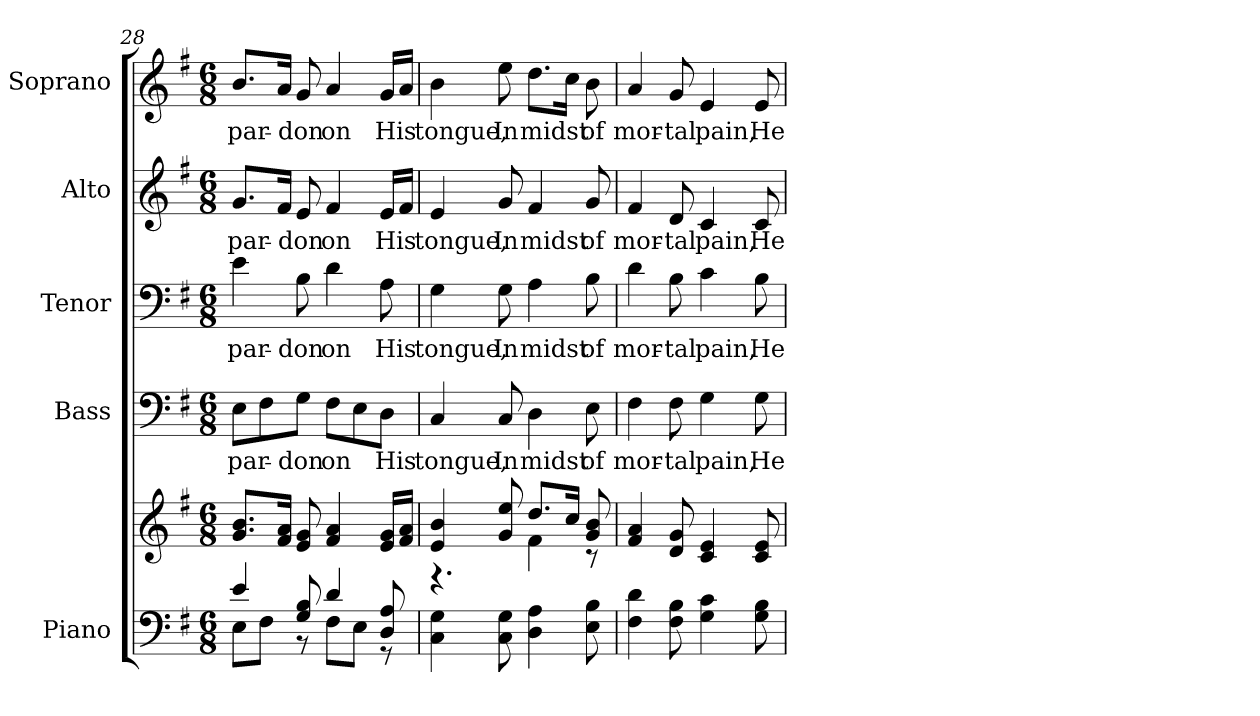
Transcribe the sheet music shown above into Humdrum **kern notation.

**kern	**kern	**kern	**text	**kern	**text	**kern	**text	**kern	**text
*part5	*part5	*part4	*part4	*part3	*part3	*part2	*part2	*part1	*part1
*staff6	*staff5	*staff4	*staff4	*staff3	*staff3	*staff2	*staff2	*staff1	*staff1
*I"Piano	*	*I"Bass	*	*I"Tenor	*	*I"Alto	*	*I"Soprano	*
*I'Pno.	*	*I'B.	*	*I'T.	*	*I'A.	*	*I'S.	*
*clefF4	*clefG2	*clefF4	*	*clefF4	*	*clefG2	*	*clefG2	*
*k[f#]	*k[f#]	*k[f#]	*	*k[f#]	*	*k[f#]	*	*k[f#]	*
*G:	*G:	*G:	*	*G:	*	*G:	*	*G:	*
*M6/8	*M6/8	*M6/8	*	*M6/8	*	*M6/8	*	*M6/8	*
=28	=28	=28	=28	=28	=28	=28	=28	=28	=28
*^	*	*	*	*	*	*	*	*	*
!	!	!	!	!LO:LY:b:color=#000000	!	!	!	!	!	!
!	!	!	!	!	!	!LO:LY:b:color=#000000	!	!	!	!
!	!	!	!	!	!	!	!	!LO:LY:b:color=#000000	!	!
!	!	!	!	!	!	!	!	!	!	!LO:LY:b:color=#000000
4ei/	8Ei\L	8.gi/ 8.biL	8Ei\L	par-	4ei\	par-	8.gi/L	par-	8.bi/L	par-
.	8F#i\J	.	8F#i\	.	.	.	.	.	.	.
.	.	16f#i/ 16aiJk	.	.	.	.	16f#i/Jk	.	16ai/Jk	.
!	!	!	!	!LO:LY:b:color=#000000	!	!	!	!	!	!
!	!	!	!	!	!	!LO:LY:b:color=#000000	!	!	!	!
!	!	!	!	!	!	!	!	!LO:LY:b:color=#000000	!	!
!	!	!	!	!	!	!	!	!	!	!LO:LY:b:color=#000000
8Gi/ 8Bi	8r	8ei/ 8gi	8Gi\J	-don	8Bi\	-don	8ei/	-don	8gi/	-don
!	!	!	!	!LO:LY:b:color=#000000	!	!	!	!	!	!
!	!	!	!	!	!	!LO:LY:b:color=#000000	!	!	!	!
!	!	!	!	!	!	!	!	!LO:LY:b:color=#000000	!	!
!	!	!	!	!	!	!	!	!	!	!LO:LY:b:color=#000000
4di/	8F#i\L	4f#i/ 4ai	8F#i\L	on	4di\	on	4f#i/	on	4ai/	on
.	8Ei\J	.	8Ei\	.	.	.	.	.	.	.
!	!	!	!	!LO:LY:b:color=#000000	!	!	!	!	!	!
!	!	!	!	!	!	!LO:LY:b:color=#000000	!	!	!	!
!	!	!	!	!	!	!	!	!LO:LY:b:color=#000000	!	!
!	!	!	!	!	!	!	!	!	!	!LO:LY:b:color=#000000
8Di/ 8Ai	8r	16ei/ 16giLL	8Di\J	His	8Ai\	His	16ei/LL	His	16gi/LL	His
.	.	16f#i/ 16aiJJ	.	.	.	.	16f#i/JJ	.	16ai/JJ	.
*v	*v	*	*	*	*	*	*	*	*	*
!!LO:PB:g=z
=29	=29	=29	=29	=29	=29	=29	=29	=29	=29
*	*^	*	*	*	*	*	*	*	*
!	!	!	!	!LO:LY:b:color=#000000	!	!	!	!	!	!
!	!	!	!	!	!	!LO:LY:b:color=#000000	!	!	!	!
!	!	!	!	!	!	!	!	!LO:LY:b:color=#000000	!	!
!	!	!	!	!	!	!	!	!	!	!LO:LY:b:color=#000000
4Ci\ 4Gi	4ei/ 4bi	4.r	4Ci/	tongue,	4Gi\	tongue,	4ei/	tongue,	4bi\	tongue,
!	!	!	!	!LO:LY:b:color=#000000	!	!	!	!	!	!
!	!	!	!	!	!	!LO:LY:b:color=#000000	!	!	!	!
!	!	!	!	!	!	!	!	!LO:LY:b:color=#000000	!	!
!	!	!	!	!	!	!	!	!	!	!LO:LY:b:color=#000000
8Ci\ 8Gi	8gi/ 8eei	.	8Ci/	In	8Gi\	In	8gi/	In	8eei\	In
!	!	!	!	!LO:LY:b:color=#000000	!	!	!	!	!	!
!	!	!	!	!	!	!LO:LY:b:color=#000000	!	!	!	!
!	!	!	!	!	!	!	!	!LO:LY:b:color=#000000	!	!
!	!	!	!	!	!	!	!	!	!	!LO:LY:b:color=#000000
4Di\ 4Ai	8.ddi/L	4f#i\	4Di\	midst	4Ai\	midst	4f#i/	midst	8.ddi\L	midst
.	16cci/Jk	.	.	.	.	.	.	.	16cci\Jk	.
!	!	!	!	!LO:LY:b:color=#000000	!	!	!	!	!	!
!	!	!	!	!	!	!LO:LY:b:color=#000000	!	!	!	!
!	!	!	!	!	!	!	!	!LO:LY:b:color=#000000	!	!
!	!	!	!	!	!	!	!	!	!	!LO:LY:b:color=#000000
8Ei\ 8Bi	8gi/ 8bi	8r	8Ei\	of	8Bi\	of	8gi/	of	8bi\	of
*	*v	*v	*	*	*	*	*	*	*	*
=30	=30	=30	=30	=30	=30	=30	=30	=30	=30
*	*^	*	*	*	*	*	*	*	*
!	!	!	!	!LO:LY:b:color=#000000	!	!	!	!	!	!
*	*v	*v	*	*	*	*	*	*	*	*
*	*^	*	*	*	*	*	*	*	*
!	!	!	!	!	!	!LO:LY:b:color=#000000	!	!	!	!
*	*v	*v	*	*	*	*	*	*	*	*
*	*^	*	*	*	*	*	*	*	*
!	!	!	!	!	!	!	!	!LO:LY:b:color=#000000	!	!
*	*v	*v	*	*	*	*	*	*	*	*
*	*^	*	*	*	*	*	*	*	*
!	!	!	!	!	!	!	!	!	!	!LO:LY:b:color=#000000
*	*v	*v	*	*	*	*	*	*	*	*
4F#i\ 4di	4f#i/ 4ai	4F#i\	mor-	4di\	mor-	4f#i/	mor-	4ai/	mor-
!	!	!	!LO:LY:b:color=#000000	!	!	!	!	!	!
!	!	!	!	!	!LO:LY:b:color=#000000	!	!	!	!
!	!	!	!	!	!	!	!LO:LY:b:color=#000000	!	!
!	!	!	!	!	!	!	!	!	!LO:LY:b:color=#000000
8F#i\ 8Bi	8di/ 8gi	8F#i\	-tal	8Bi\	-tal	8di/	-tal	8gi/	-tal
!	!	!	!LO:LY:b:color=#000000	!	!	!	!	!	!
!	!	!	!	!	!LO:LY:b:color=#000000	!	!	!	!
!	!	!	!	!	!	!	!LO:LY:b:color=#000000	!	!
!	!	!	!	!	!	!	!	!	!LO:LY:b:color=#000000
4Gi\ 4ci	4ci/ 4ei	4Gi\	pain,	4ci\	pain,	4ci/	pain,	4ei/	pain,
!	!	!	!LO:LY:b:color=#000000	!	!	!	!	!	!
!	!	!	!	!	!LO:LY:b:color=#000000	!	!	!	!
!	!	!	!	!	!	!	!LO:LY:b:color=#000000	!	!
!	!	!	!	!	!	!	!	!	!LO:LY:b:color=#000000
8Gi\ 8Bi	8ci/ 8ei	8Gi\	He	8Bi\	He	8ci/	He	8ei/	He
=	=	=	=	=	=	=	=	=	=
*-	*-	*-	*-	*-	*-	*-	*-	*-	*-
